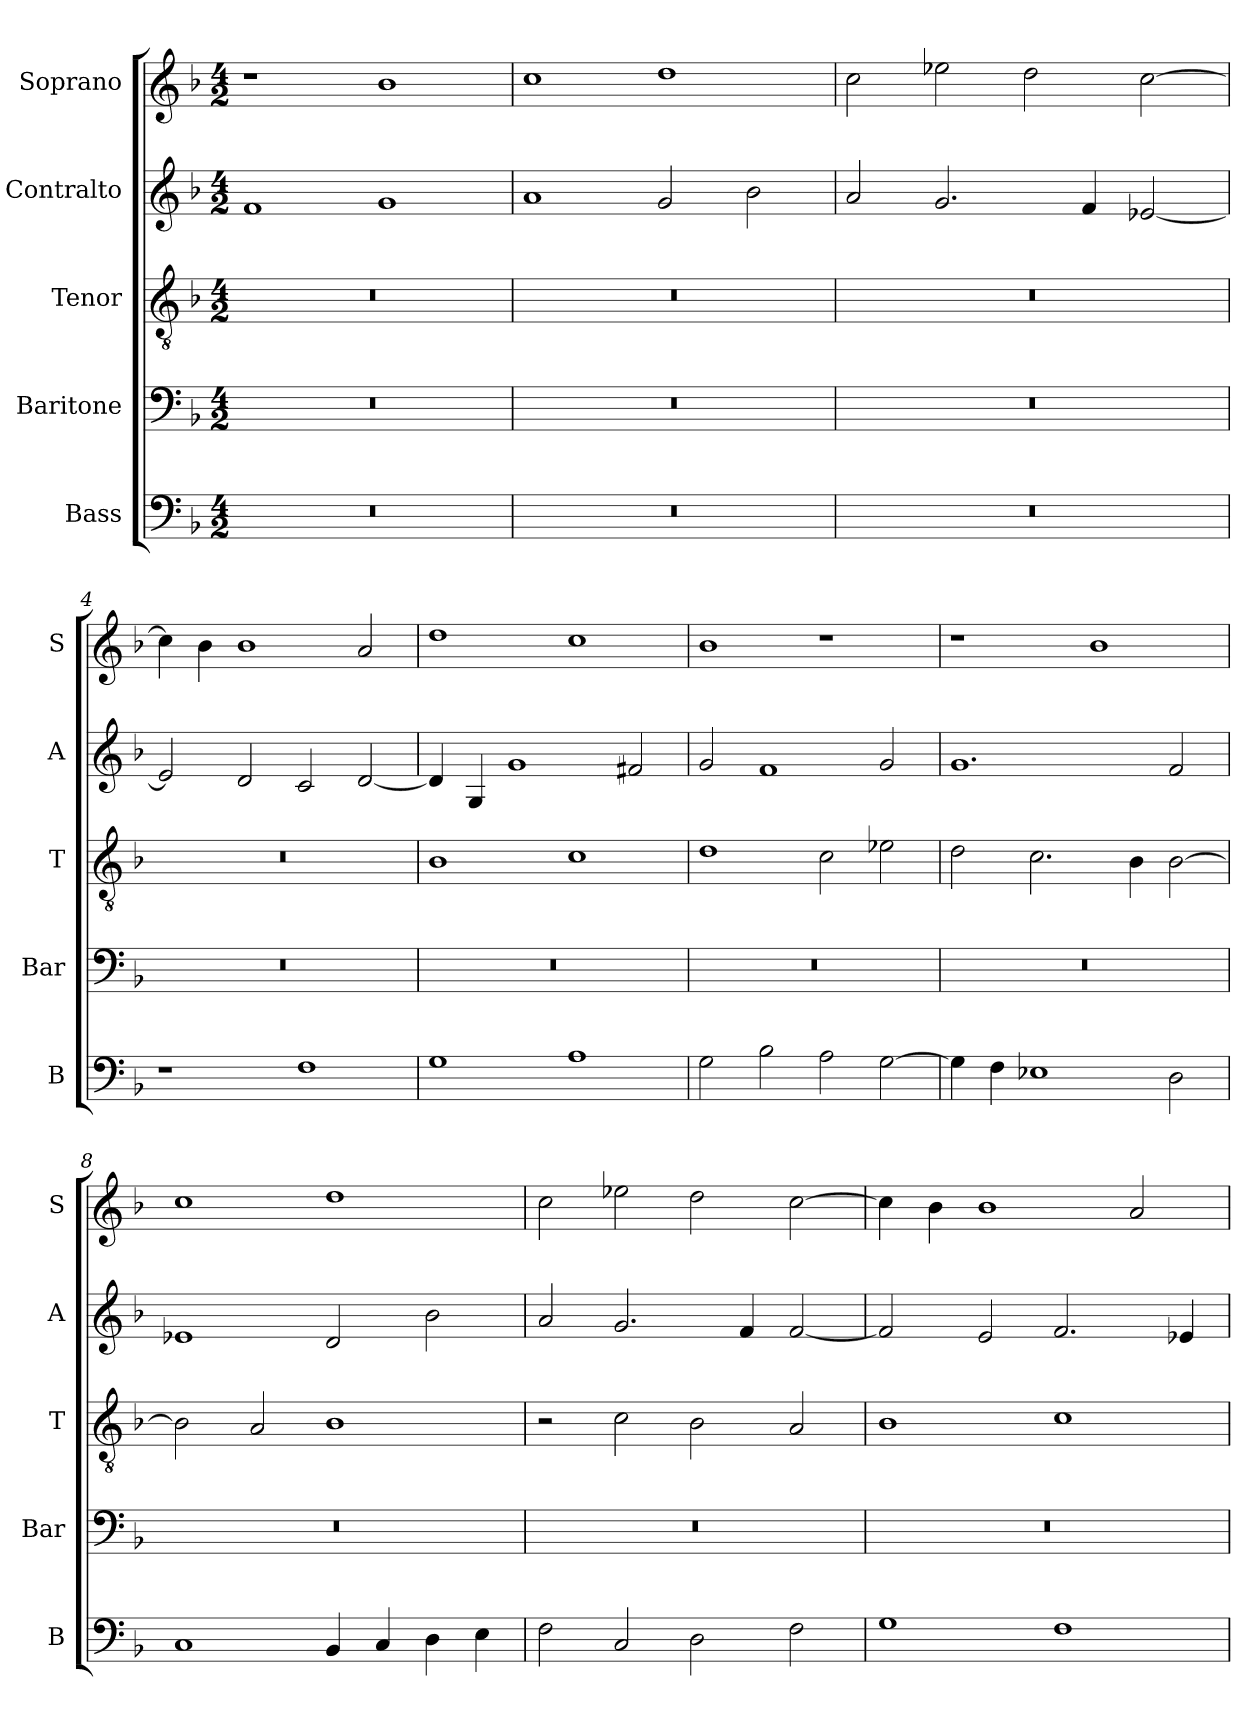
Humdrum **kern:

**kern	**kern	**kern	**kern	**kern
*part5	*part4	*part3	*part2	*part1
*staff5	*staff4	*staff3	*staff2	*staff1
*I"Bass	*I"Baritone	*I"Tenor	*I"Contralto	*I"Soprano
*I'B	*I'Bar	*I'T	*I'A	*I'S
*clefF4	*clefF4	*clefGv2	*clefG2	*clefG2
*k[b-]	*k[b-]	*k[b-]	*k[b-]	*k[b-]
*G:dor	*G:dor	*G:dor	*G:dor	*G:dor
*M4/2	*M4/2	*M4/2	*M4/2	*M4/2
=1	=1	=1	=1	=1
0r	0r	0r	1f	1r
.	.	.	1g	1b-
=2	=2	=2	=2	=2
0r	0r	0r	1a	1cc
.	.	.	2g	1dd
.	.	.	2b-	.
=3	=3	=3	=3	=3
0r	0r	0r	2a	2cc
.	.	.	2.g	2ee-X
.	.	.	.	2dd
.	.	.	4f	.
.	.	.	[2e-X	[2cc
=4	=4	=4	=4	=4
1r	0r	0r	2e-]	4cc]
.	.	.	.	4b-
.	.	.	2d	1b-
1F	.	.	2c	.
.	.	.	[2d	2a
=5	=5	=5	=5	=5
1G	0r	1B-	4d]	1dd
.	.	.	4G	.
.	.	.	1g	.
1A	.	1c	.	1cc
.	.	.	2f#X	.
=6	=6	=6	=6	=6
2G	0r	1d	2g	1b-
2B-	.	.	1f	.
2A	.	2c	.	1r
[2G	.	2e-X	2g	.
=7	=7	=7	=7	=7
4G]	0r	2d	1.g	1r
4F	.	.	.	.
1E-X	.	2.c	.	.
.	.	.	.	1b-
.	.	4B-	.	.
2D	.	[2B-	2f	.
=8	=8	=8	=8	=8
1C	0r	2B-]	1e-X	1cc
.	.	2A	.	.
4BB-	.	1B-	2d	1dd
4C	.	.	.	.
4D	.	.	2b-	.
4E	.	.	.	.
=9	=9	=9	=9	=9
2F	0r	2r	2a	2cc
2C	.	2c	2.g	2ee-X
2D	.	2B-	.	2dd
.	.	.	4f	.
2F	.	2A	[2f	[2cc
=10	=10	=10	=10	=10
1G	0r	1B-	2f]	4cc]
.	.	.	.	4b-
.	.	.	2e	1b-
1F	.	1c	2.f	.
.	.	.	.	2a
.	.	.	4e-X	.
=	=	=	=	=
*-	*-	*-	*-	*-
